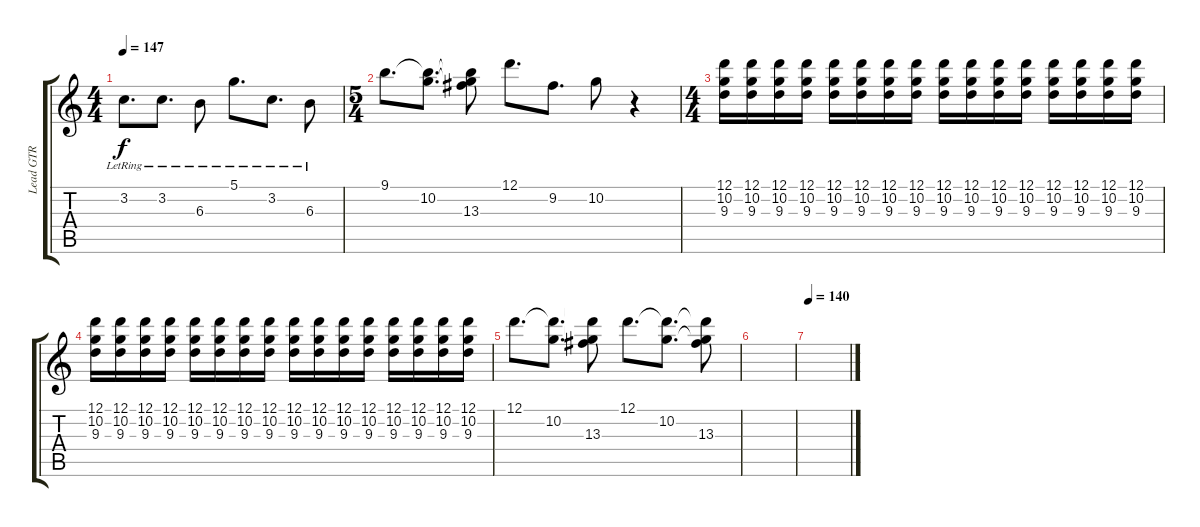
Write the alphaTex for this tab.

\track ("Lead GTR" "Lead GTR") {instrument electricguitarjazz}
\staff {score tabs}
\tuning (D4 A3 F3 C3 G2 C2) {hide}
\ts (4 4)
\tempo 147
\clef g2
\ks c
3.2{lr}.8{d dy f} 3.2{lr}.8{d} 6.3{lr}.8 5.1{lr}.8{d} 3.2{lr}.8{d} 6.3{lr}.8 |
\ts (5 4)
9.1.8{d} (9.1{t} 10.2).8{d} (9.1{t} 10.2{t} 13.3).8 12.1.8{d} 9.2.8{d} 10.2.8 r.4 |
\ts (4 4)
(12.1 10.2 9.3).16 (12.1 10.2 9.3).16 (12.1 10.2 9.3).16 (12.1 10.2 9.3).16 (12.1 10.2 9.3).16 (12.1 10.2 9.3).16 (12.1 10.2 9.3).16 (12.1 10.2 9.3).16 (12.1 10.2 9.3).16 (12.1 10.2 9.3).16 (12.1 10.2 9.3).16 (12.1 10.2 9.3).16 (12.1 10.2 9.3).16 (12.1 10.2 9.3).16 (12.1 10.2 9.3).16 (12.1 10.2 9.3).16 |
(12.1 10.2 9.3).16 (12.1 10.2 9.3).16 (12.1 10.2 9.3).16 (12.1 10.2 9.3).16 (12.1 10.2 9.3).16 (12.1 10.2 9.3).16 (12.1 10.2 9.3).16 (12.1 10.2 9.3).16 (12.1 10.2 9.3).16 (12.1 10.2 9.3).16 (12.1 10.2 9.3).16 (12.1 10.2 9.3).16 (12.1 10.2 9.3).16 (12.1 10.2 9.3).16 (12.1 10.2 9.3).16 (12.1 10.2 9.3).16 |
12.1.8{d} (12.1{t} 10.2).8{d} (12.1{t} 10.2{t} 13.3).8 12.1.8{d} (12.1{t} 10.2).8{d} (12.1{t} 10.2{t} 13.3).8 |
|
\tempo 140
